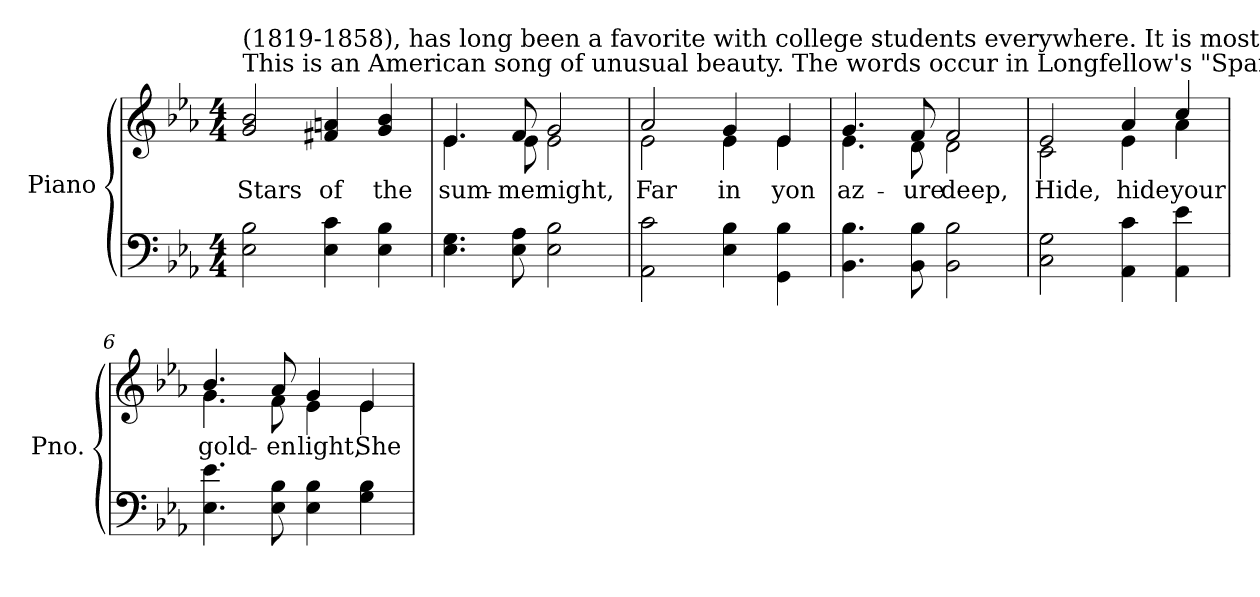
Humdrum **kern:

**kern	**kern	**text
*part1	*part1	*part1
*staff2	*staff1	*staff1
*I"Piano	*	*
*I'Pno.	*	*
!!LO:PB:g=z
*clefF4	*clefG2	*
*k[b-e-a-]	*k[b-e-a-]	*
*E-:	*E-:	*
*M4/4	*M4/4	*
=1	=1	=1
!	!LO:TX:a:t=This is an American song of unusual  beauty. The words occur in Longfellow's "Spanish Student" in the form of a serenade. The music, by J.B. Woodbury	!
!	!LO:TX:t=(1819-1858), has long been a favorite with college students everywhere. It is most effectie when sung in parts unaccompanied.	!
!	!	!LO:LY:b:color=#000000
2E-i\ 2B-i	2gi/ 2b-i	Stars
!	!	!LO:LY:b:color=#000000
4E-i\ 4ci	4f#Xi/ 4ani	of
!	!	!LO:LY:b:color=#000000
4E-i\ 4B-i	4gi/ 4b-i	the
=2	=2	=2
!	!	!LO:LY:b:color=#000000
*	*^	*
4.E-i\ 4.Gi	4.e-i/	4.e-i\	sum-
!	!	!	!LO:LY:b:color=#000000
8E-i\ 8A-i	8fi/	8e-i\	-mer
!	!	!	!LO:LY:b:color=#000000
2E-i\ 2B-i	2gi/	2e-i\	night,
=3	=3	=3	=3
!	!	!	!LO:LY:b:color=#000000
2AA-i\ 2ci	2a-i/	2e-i\	Far
!	!	!	!LO:LY:b:color=#000000
4E-i\ 4B-i	4gi/	4e-i\	in
!	!	!	!LO:LY:b:color=#000000
4GGi\ 4B-i	4e-i/	4e-i\	yon
=4	=4	=4	=4
!	!	!	!LO:LY:b:color=#000000
4.BB-i\ 4.B-i	4.gi/	4.e-i\	az-
!	!	!	!LO:LY:b:color=#000000
8BB-i\ 8B-i	8fi/	8di\	-ure
!	!	!	!LO:LY:b:color=#000000
2BB-i\ 2B-i	2fi/	2di\	deep,
!!LO:LB:g=z	!!
=5	=5	=5	=5
!	!	!	!LO:LY:b:color=#000000
2Ci\ 2Gi	2e-i/	2ci\	Hide,
!	!	!	!LO:LY:b:color=#000000
4AA-i\ 4ci	4a-i/	4e-i\	hide
!	!	!	!LO:LY:b:color=#000000
4AA-i\ 4e-i	4cci/	4a-i\	your
=6	=6	=6	=6
!	!	!	!LO:LY:b:color=#000000
4.E-i\ 4.e-i	4.b-i/	4.gi\	gold-
!	!	!	!LO:LY:b:color=#000000
8E-i\ 8B-i	8a-i/	8fi\	-en
!	!	!	!LO:LY:b:color=#000000
4E-i\ 4B-i	4gi/	4e-i\	light,
!	!	!	!LO:LY:b:color=#000000
4Gi\ 4B-i	4e-i/	4e-i\	She
*	*v	*v	*
=	=	=
*-	*-	*-
